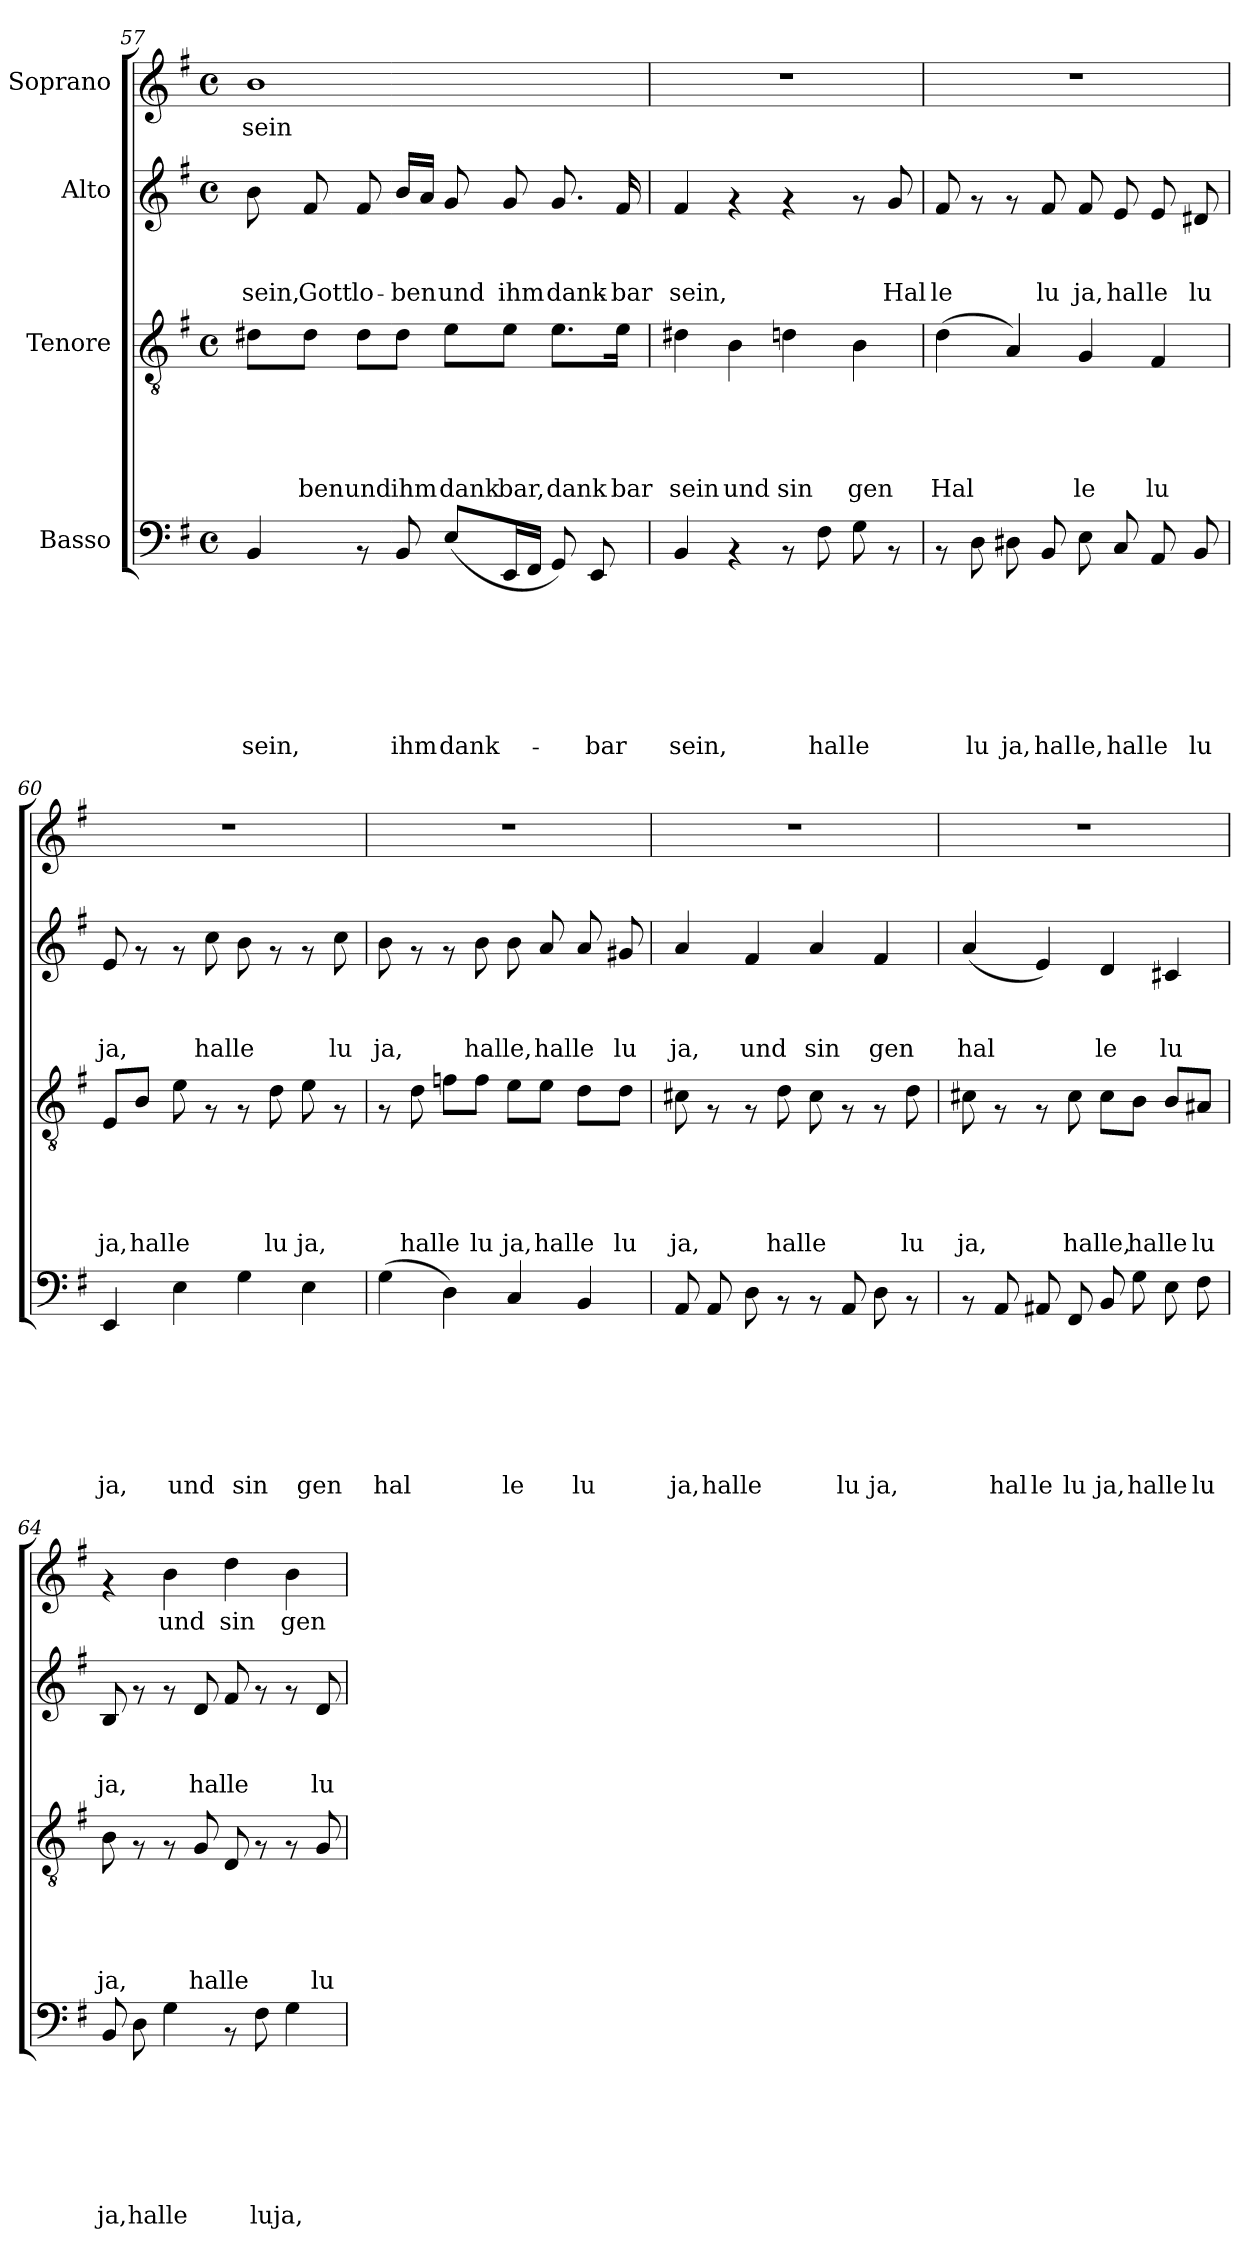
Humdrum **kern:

**kern	**text	**text	**text	**text	**text	**text	**text	**kern	**text	**text	**text	**text	**text	**kern	**text	**text	**text	**kern	**text
*part4	*part4	*part4	*part4	*part4	*part4	*part4	*part4	*part3	*part3	*part3	*part3	*part3	*part3	*part2	*part2	*part2	*part2	*part1	*part1
*staff4	*staff4	*staff4	*staff4	*staff4	*staff4	*staff4	*staff4	*staff3	*staff3	*staff3	*staff3	*staff3	*staff3	*staff2	*staff2	*staff2	*staff2	*staff1	*staff1
*I"Basso	*	*	*	*	*	*	*	*I"Tenore	*	*	*	*	*	*I"Alto	*	*	*	*I"Soprano	*
*clefF4	*	*	*	*	*	*	*	*clefGv2	*	*	*	*	*	*clefG2	*	*	*	*clefG2	*
*k[f#]	*	*	*	*	*	*	*	*k[f#]	*	*	*	*	*	*k[f#]	*	*	*	*k[f#]	*
*G:	*	*	*	*	*	*	*	*G:	*	*	*	*	*	*G:	*	*	*	*G:	*
*M4/4	*	*	*	*	*	*	*	*M4/4	*	*	*	*	*	*M4/4	*	*	*	*M4/4	*
*met(c)	*	*	*	*	*	*	*	*met(c)	*	*	*	*	*	*met(c)	*	*	*	*met(c)	*
=57	=57	=57	=57	=57	=57	=57	=57	=57	=57	=57	=57	=57	=57	=57	=57	=57	=57	=57	=57
!	!	!	!	!	!	!	!LO:LY:b:rj	!	!	!	!	!	!	!	!	!	!LO:LY:b:rj	!	!LO:LY:b:rj
4BB/	.	.	.	.	.	.	sein,	8d#X\L	.	.	.	.	.	8b\	.	.	sein,	1b	sein
!	!	!	!	!	!	!	!	!	!	!	!	!	!LO:LY:b:rj	!	!	!	!LO:LY:b:rj	!	!
.	.	.	.	.	.	.	.	8d#\J	.	.	.	.	ben	8f#/	.	.	Gott	.	.
!	!	!	!	!	!	!	!	!	!	!	!	!	!LO:LY:b:rj	!	!	!	!LO:LY:b:rj	!	!
8rAA	.	.	.	.	.	.	.	8d#\L	.	.	.	.	und	8f#/	.	.	lo-	.	.
!	!	!	!	!	!	!	!LO:LY:b:rj	!	!	!	!	!	!LO:LY:b:rj	!	!	!	!LO:LY:b:rj	!	!
8BB/	.	.	.	.	.	.	ihm	8d#\J	.	.	.	.	ihm	16b/LL	.	.	-ben	.	.
.	.	.	.	.	.	.	.	.	.	.	.	.	.	16a/JJ	.	.	.	.	.
!	!	!	!	!	!	!	!LO:LY:b:rj	!	!	!	!	!	!LO:LY:b:rj	!	!	!	!LO:LY:b:rj	!	!
(<8E/L	.	.	.	.	.	.	dank-	8e\L	.	.	.	.	dank	8g/	.	.	und	.	.
!	!	!	!	!	!	!	!	!	!	!	!	!	!LO:LY:b:rj	!	!	!	!LO:LY:b:rj	!	!
16EE/L	.	.	.	.	.	.	.	8e\J	.	.	.	.	bar,	8g/	.	.	ihm	.	.
16FF#/JJ	.	.	.	.	.	.	.	.	.	.	.	.	.	.	.	.	.	.	.
!	!	!	!	!	!	!	!	!	!	!	!	!	!LO:LY:b:rj	!	!	!	!LO:LY:b:rj	!	!
8GG/)	.	.	.	.	.	.	.	8.e\L	.	.	.	.	dank	8.g/	.	.	dank-	.	.
!	!	!	!	!	!	!	!LO:LY:b:rj	!	!	!	!	!	!	!	!	!	!	!	!
8EE/	.	.	.	.	.	.	-bar	.	.	.	.	.	.	.	.	.	.	.	.
!	!	!	!	!	!	!	!	!	!	!	!	!	!LO:LY:b:rj	!	!	!	!LO:LY:b:rj	!	!
.	.	.	.	.	.	.	.	16e\Jk	.	.	.	.	bar	16f#/	.	.	-bar	.	.
!!LO:LB:g=z
=58	=58	=58	=58	=58	=58	=58	=58	=58	=58	=58	=58	=58	=58	=58	=58	=58	=58	=58	=58
!	!	!	!	!	!	!	!LO:LY:b:rj	!	!	!	!	!	!LO:LY:b:rj	!	!	!	!LO:LY:b:rj	!	!
4BB/	.	.	.	.	.	.	sein,	4d#X\	.	.	.	.	sein	4f#/	.	.	sein,	1r	.
!	!	!	!	!	!	!	!	!	!	!	!	!	!LO:LY:b:rj	!	!	!	!	!	!
4rAA	.	.	.	.	.	.	.	4B\	.	.	.	.	und	4rf	.	.	.	.	.
!	!	!	!	!	!	!	!	!	!	!	!	!	!LO:LY:b:rj	!	!	!	!	!	!
8rAA	.	.	.	.	.	.	.	4dn\	.	.	.	.	sin	4rf	.	.	.	.	.
!	!	!	!	!	!	!	!LO:LY:b:rj	!	!	!	!	!	!	!	!	!	!	!	!
8F#\	.	.	.	.	.	.	hal	.	.	.	.	.	.	.	.	.	.	.	.
!	!	!	!	!	!	!	!LO:LY:b:rj	!	!	!	!	!	!LO:LY:b:rj	!	!	!	!	!	!
8G\	.	.	.	.	.	.	le	4B\	.	.	.	.	gen	8rf	.	.	.	.	.
!	!	!	!	!	!	!	!	!	!	!	!	!	!	!	!	!	!LO:LY:b:rj	!	!
8rAA	.	.	.	.	.	.	.	.	.	.	.	.	.	8g/	.	.	Hal	.	.
=59	=59	=59	=59	=59	=59	=59	=59	=59	=59	=59	=59	=59	=59	=59	=59	=59	=59	=59	=59
!	!	!	!	!	!	!	!	!	!	!	!	!	!LO:LY:b:rj	!	!	!	!LO:LY:b:rj	!	!
8rAA	.	.	.	.	.	.	.	(>4d\	.	.	.	.	Hal	8f#/	.	.	le	1r	.
!	!	!	!	!	!	!	!LO:LY:b:rj	!	!	!	!	!	!	!	!	!	!	!	!
8D\	.	.	.	.	.	.	lu	.	.	.	.	.	.	8rf	.	.	.	.	.
!	!	!	!	!	!	!	!LO:LY:b:rj	!	!	!	!	!	!	!	!	!	!	!	!
8D#X\	.	.	.	.	.	.	ja,	4A/)	.	.	.	.	.	8rf	.	.	.	.	.
!	!	!	!	!	!	!	!LO:LY:b:rj	!	!	!	!	!	!	!	!	!	!LO:LY:b:rj	!	!
8BB/	.	.	.	.	.	.	hal	.	.	.	.	.	.	8f#/	.	.	lu	.	.
!	!	!	!	!	!	!	!LO:LY:b:rj	!	!	!	!	!	!LO:LY:b:rj	!	!	!	!LO:LY:b:rj	!	!
8E\	.	.	.	.	.	.	le,	4G/	.	.	.	.	le	8f#/	.	.	ja,	.	.
!	!	!	!	!	!	!	!LO:LY:b:rj	!	!	!	!	!	!	!	!	!	!LO:LY:b:rj	!	!
8C/	.	.	.	.	.	.	hal	.	.	.	.	.	.	8e/	.	.	hal	.	.
!	!	!	!	!	!	!	!LO:LY:b:rj	!	!	!	!	!	!LO:LY:b:rj	!	!	!	!LO:LY:b:rj	!	!
8AA/	.	.	.	.	.	.	le	4F#/	.	.	.	.	lu	8e/	.	.	le	.	.
!	!	!	!	!	!	!	!LO:LY:b:rj	!	!	!	!	!	!	!	!	!	!LO:LY:b:rj	!	!
8BB/	.	.	.	.	.	.	lu	.	.	.	.	.	.	8d#X/	.	.	lu	.	.
=60	=60	=60	=60	=60	=60	=60	=60	=60	=60	=60	=60	=60	=60	=60	=60	=60	=60	=60	=60
!	!	!	!	!	!	!	!LO:LY:b:rj	!	!	!	!	!	!LO:LY:b:rj	!	!	!	!LO:LY:b:rj	!	!
4EE/	.	.	.	.	.	.	ja,	8E/L	.	.	.	.	ja,	8e/	.	.	ja,	1r	.
!	!	!	!	!	!	!	!	!	!	!	!	!	!LO:LY:b:rj	!	!	!	!	!	!
.	.	.	.	.	.	.	.	8B/J	.	.	.	.	hal	8rf	.	.	.	.	.
!	!	!	!	!	!	!	!LO:LY:b:rj	!	!	!	!	!	!LO:LY:b:rj	!	!	!	!	!	!
4E\	.	.	.	.	.	.	und	8e\	.	.	.	.	le	8rf	.	.	.	.	.
!	!	!	!	!	!	!	!	!	!	!	!	!	!	!	!	!	!LO:LY:b:rj	!	!
.	.	.	.	.	.	.	.	8rF	.	.	.	.	.	8cc\	.	.	hal	.	.
!	!	!	!	!	!	!	!LO:LY:b:rj	!	!	!	!	!	!	!	!	!	!LO:LY:b:rj	!	!
4G\	.	.	.	.	.	.	sin	8rF	.	.	.	.	.	8b\	.	.	le	.	.
!	!	!	!	!	!	!	!	!	!	!	!	!	!LO:LY:b:rj	!	!	!	!	!	!
.	.	.	.	.	.	.	.	8d\	.	.	.	.	lu	8rf	.	.	.	.	.
!	!	!	!	!	!	!	!LO:LY:b:rj	!	!	!	!	!	!LO:LY:b:rj	!	!	!	!	!	!
4E\	.	.	.	.	.	.	gen	8e\	.	.	.	.	ja,	8rf	.	.	.	.	.
!	!	!	!	!	!	!	!	!	!	!	!	!	!	!	!	!	!LO:LY:b:rj	!	!
.	.	.	.	.	.	.	.	8rF	.	.	.	.	.	8cc\	.	.	lu	.	.
=61	=61	=61	=61	=61	=61	=61	=61	=61	=61	=61	=61	=61	=61	=61	=61	=61	=61	=61	=61
!	!	!	!	!	!	!	!LO:LY:b:rj	!	!	!	!	!	!	!	!	!	!LO:LY:b:rj	!	!
(>4G\	.	.	.	.	.	.	hal	8rF	.	.	.	.	.	8b\	.	.	ja,	1r	.
!	!	!	!	!	!	!	!	!	!	!	!	!	!LO:LY:b:rj	!	!	!	!	!	!
.	.	.	.	.	.	.	.	8d\	.	.	.	.	hal	8rf	.	.	.	.	.
!	!	!	!	!	!	!	!	!	!	!	!	!	!LO:LY:b:rj	!	!	!	!	!	!
4D\)	.	.	.	.	.	.	.	8fn\L	.	.	.	.	le	8rf	.	.	.	.	.
!	!	!	!	!	!	!	!	!	!	!	!	!	!LO:LY:b:rj	!	!	!	!LO:LY:b:rj	!	!
.	.	.	.	.	.	.	.	8f\J	.	.	.	.	lu	8b\	.	.	hal	.	.
!	!	!	!	!	!	!	!LO:LY:b:rj	!	!	!	!	!	!LO:LY:b:rj	!	!	!	!LO:LY:b:rj	!	!
4C/	.	.	.	.	.	.	le	8e\L	.	.	.	.	ja,	8b\	.	.	le,	.	.
!	!	!	!	!	!	!	!	!	!	!	!	!	!LO:LY:b:rj	!	!	!	!LO:LY:b:rj	!	!
.	.	.	.	.	.	.	.	8e\J	.	.	.	.	hal	8a/	.	.	hal	.	.
!	!	!	!	!	!	!	!LO:LY:b:rj	!	!	!	!	!	!LO:LY:b:rj	!	!	!	!LO:LY:b:rj	!	!
4BB/	.	.	.	.	.	.	lu	8d\L	.	.	.	.	le	8a/	.	.	le	.	.
!	!	!	!	!	!	!	!	!	!	!	!	!	!LO:LY:b:rj	!	!	!	!LO:LY:b:rj	!	!
.	.	.	.	.	.	.	.	8d\J	.	.	.	.	lu	8g#X/	.	.	lu	.	.
=62	=62	=62	=62	=62	=62	=62	=62	=62	=62	=62	=62	=62	=62	=62	=62	=62	=62	=62	=62
!	!	!	!	!	!	!	!LO:LY:b:rj	!	!	!	!	!	!LO:LY:b:rj	!	!	!	!LO:LY:b:rj	!	!
8AA/	.	.	.	.	.	.	ja,	8c#X\	.	.	.	.	ja,	4a/	.	.	ja,	1r	.
!	!	!	!	!	!	!	!LO:LY:b:rj	!	!	!	!	!	!	!	!	!	!	!	!
8AA/	.	.	.	.	.	.	hal	8rF	.	.	.	.	.	.	.	.	.	.	.
!	!	!	!	!	!	!	!LO:LY:b:rj	!	!	!	!	!	!	!	!	!	!LO:LY:b:rj	!	!
8D\	.	.	.	.	.	.	le	8rF	.	.	.	.	.	4f#/	.	.	und	.	.
!	!	!	!	!	!	!	!	!	!	!	!	!	!LO:LY:b:rj	!	!	!	!	!	!
8rAA	.	.	.	.	.	.	.	8d\	.	.	.	.	hal	.	.	.	.	.	.
!	!	!	!	!	!	!	!	!	!	!	!	!	!LO:LY:b:rj	!	!	!	!LO:LY:b:rj	!	!
8rAA	.	.	.	.	.	.	.	8c#\	.	.	.	.	le	4a/	.	.	sin	.	.
!	!	!	!	!	!	!	!LO:LY:b:rj	!	!	!	!	!	!	!	!	!	!	!	!
8AA/	.	.	.	.	.	.	lu	8rF	.	.	.	.	.	.	.	.	.	.	.
!	!	!	!	!	!	!	!LO:LY:b:rj	!	!	!	!	!	!	!	!	!	!LO:LY:b:rj	!	!
8D\	.	.	.	.	.	.	ja,	8rF	.	.	.	.	.	4f#/	.	.	gen	.	.
!	!	!	!	!	!	!	!	!	!	!	!	!	!LO:LY:b:rj	!	!	!	!	!	!
8rAA	.	.	.	.	.	.	.	8d\	.	.	.	.	lu	.	.	.	.	.	.
!!LO:PB:g=z
=63	=63	=63	=63	=63	=63	=63	=63	=63	=63	=63	=63	=63	=63	=63	=63	=63	=63	=63	=63
!	!	!	!	!	!	!	!	!	!	!	!	!	!LO:LY:b:rj	!	!	!	!LO:LY:b:rj	!	!
8rAA	.	.	.	.	.	.	.	8c#X\	.	.	.	.	ja,	(<4a/	.	.	hal	1r	.
!	!	!	!	!	!	!	!LO:LY:b:rj	!	!	!	!	!	!	!	!	!	!	!	!
8AA/	.	.	.	.	.	.	hal	8rF	.	.	.	.	.	.	.	.	.	.	.
!	!	!	!	!	!	!	!LO:LY:b:rj	!	!	!	!	!	!	!	!	!	!	!	!
8AA#X/	.	.	.	.	.	.	le	8rF	.	.	.	.	.	4e/)	.	.	.	.	.
!	!	!	!	!	!	!	!LO:LY:b:rj	!	!	!	!	!	!LO:LY:b:rj	!	!	!	!	!	!
8FF#/	.	.	.	.	.	.	lu	8c#\	.	.	.	.	halle,	.	.	.	.	.	.
!	!	!	!	!	!	!	!LO:LY:b:rj	!	!	!	!	!	!	!	!	!	!LO:LY:b:rj	!	!
8BB/	.	.	.	.	.	.	ja,	8c#\L	.	.	.	.	.	4d/	.	.	le	.	.
!	!	!	!	!	!	!	!LO:LY:b:rj	!	!	!	!	!	!LO:LY:b:rj	!	!	!	!	!	!
8G\	.	.	.	.	.	.	halle	8B\J	.	.	.	.	halle	.	.	.	.	.	.
!	!	!	!	!	!	!	!	!	!	!	!	!	!	!	!	!	!LO:LY:b:rj	!	!
8E\	.	.	.	.	.	.	.	8B/L	.	.	.	.	.	4c#X/	.	.	lu	.	.
!	!	!	!	!	!	!	!LO:LY:b:rj	!	!	!	!	!	!LO:LY:b:rj	!	!	!	!	!	!
8F#\	.	.	.	.	.	.	lu	8A#X/J	.	.	.	.	lu	.	.	.	.	.	.
=64	=64	=64	=64	=64	=64	=64	=64	=64	=64	=64	=64	=64	=64	=64	=64	=64	=64	=64	=64
!	!	!	!	!	!	!	!LO:LY:b:rj	!	!	!	!	!	!LO:LY:b:rj	!	!	!	!LO:LY:b:rj	!	!
8BB/	.	.	.	.	.	.	ja,	8B\	.	.	.	.	ja,	8B/	.	.	ja,	4rf	.
!	!	!	!	!	!	!	!LO:LY:b:rj	!	!	!	!	!	!	!	!	!	!	!	!
8D\	.	.	.	.	.	.	halle	8rF	.	.	.	.	.	8rf	.	.	.	.	.
!	!	!	!	!	!	!	!	!	!	!	!	!	!	!	!	!	!	!	!LO:LY:b:rj
4G\	.	.	.	.	.	.	.	8rF	.	.	.	.	.	8rf	.	.	.	4b\	und
!	!	!	!	!	!	!	!	!	!	!	!	!	!LO:LY:b:rj	!	!	!	!LO:LY:b:rj	!	!
.	.	.	.	.	.	.	.	8G/	.	.	.	.	halle	8d/	.	.	halle	.	.
!	!	!	!	!	!	!	!	!	!	!	!	!	!	!	!	!	!	!	!LO:LY:b:rj
8rAA	.	.	.	.	.	.	.	8D/	.	.	.	.	.	8f#/	.	.	.	4dd\	sin
!	!	!	!	!	!	!	!LO:LY:b:rj	!	!	!	!	!	!	!	!	!	!	!	!
8F#\	.	.	.	.	.	.	luja,	8rF	.	.	.	.	.	8rf	.	.	.	.	.
!	!	!	!	!	!	!	!	!	!	!	!	!	!	!	!	!	!	!	!LO:LY:b:rj
4G\	.	.	.	.	.	.	.	8rF	.	.	.	.	.	8rf	.	.	.	4b\	gen
!	!	!	!	!	!	!	!	!	!	!	!	!	!LO:LY:b:rj	!	!	!	!LO:LY:b:rj	!	!
.	.	.	.	.	.	.	.	8G/	.	.	.	.	lu	8d/	.	.	lu	.	.
=	=	=	=	=	=	=	=	=	=	=	=	=	=	=	=	=	=	=	=
*-	*-	*-	*-	*-	*-	*-	*-	*-	*-	*-	*-	*-	*-	*-	*-	*-	*-	*-	*-
